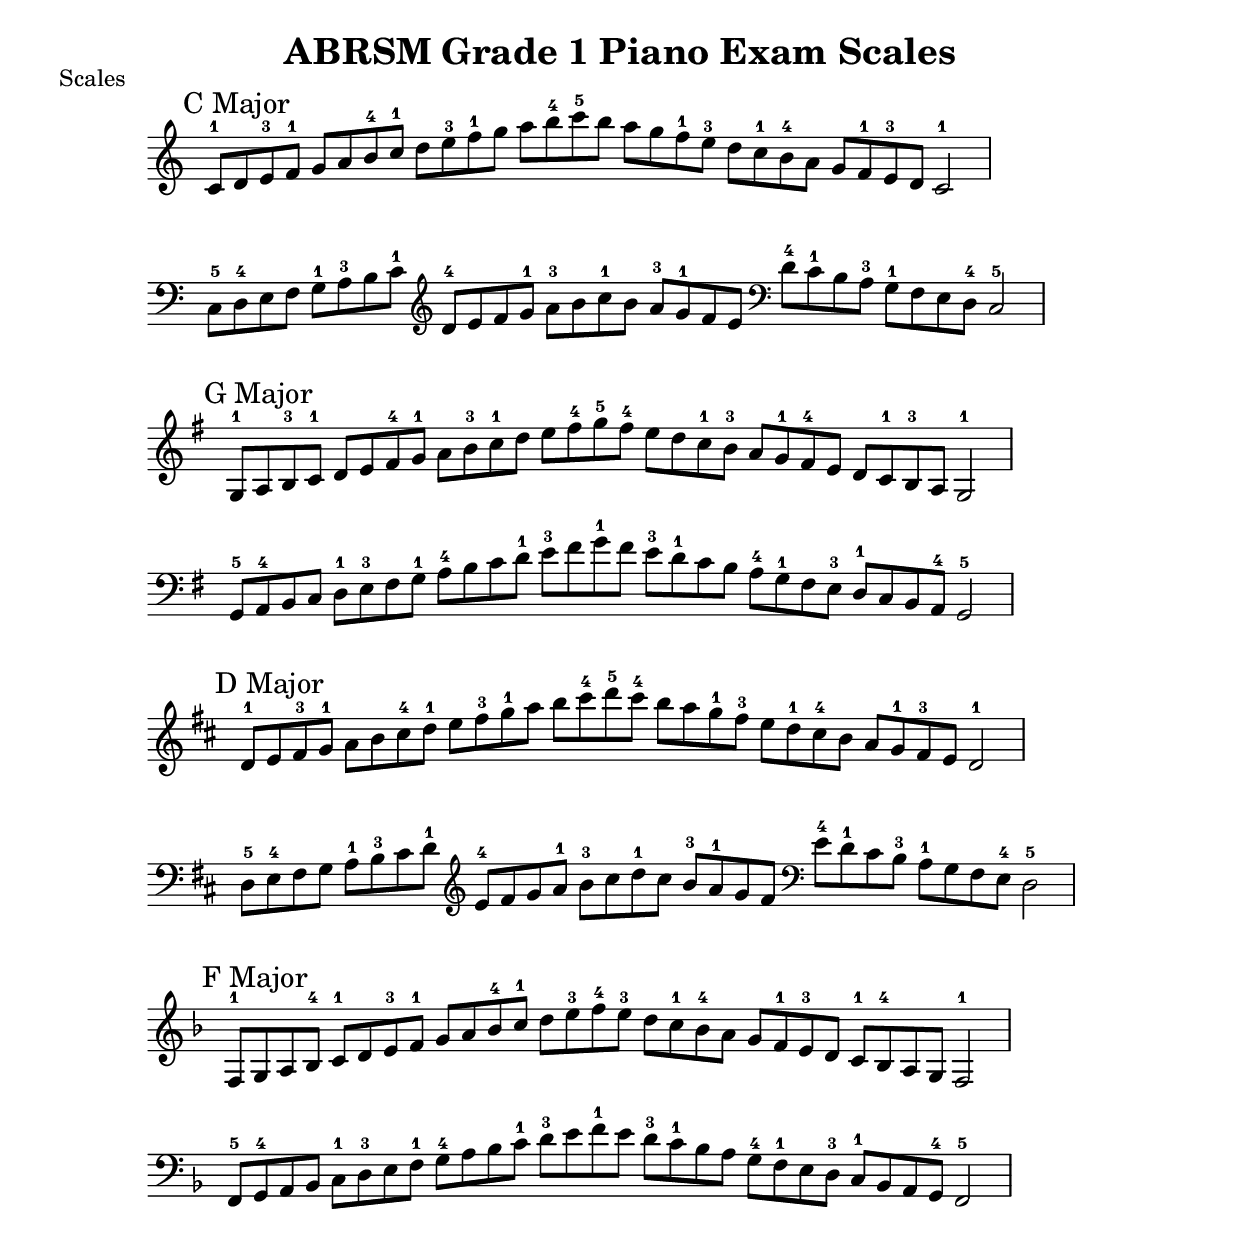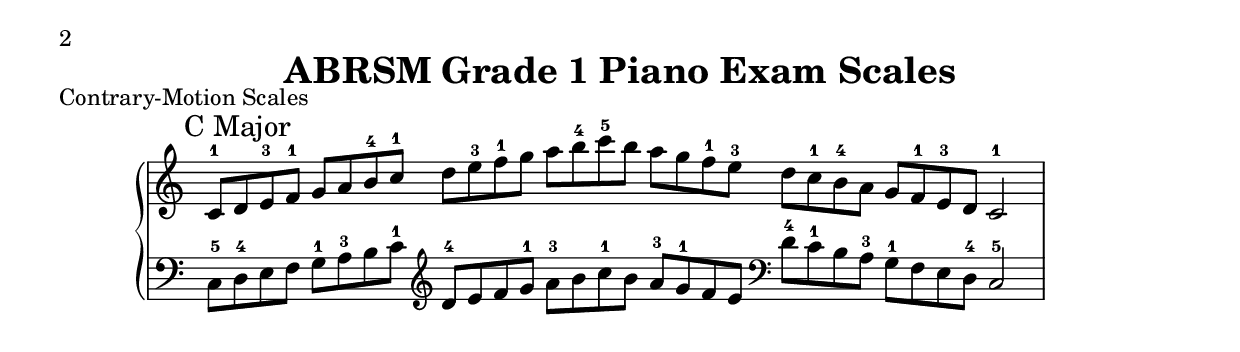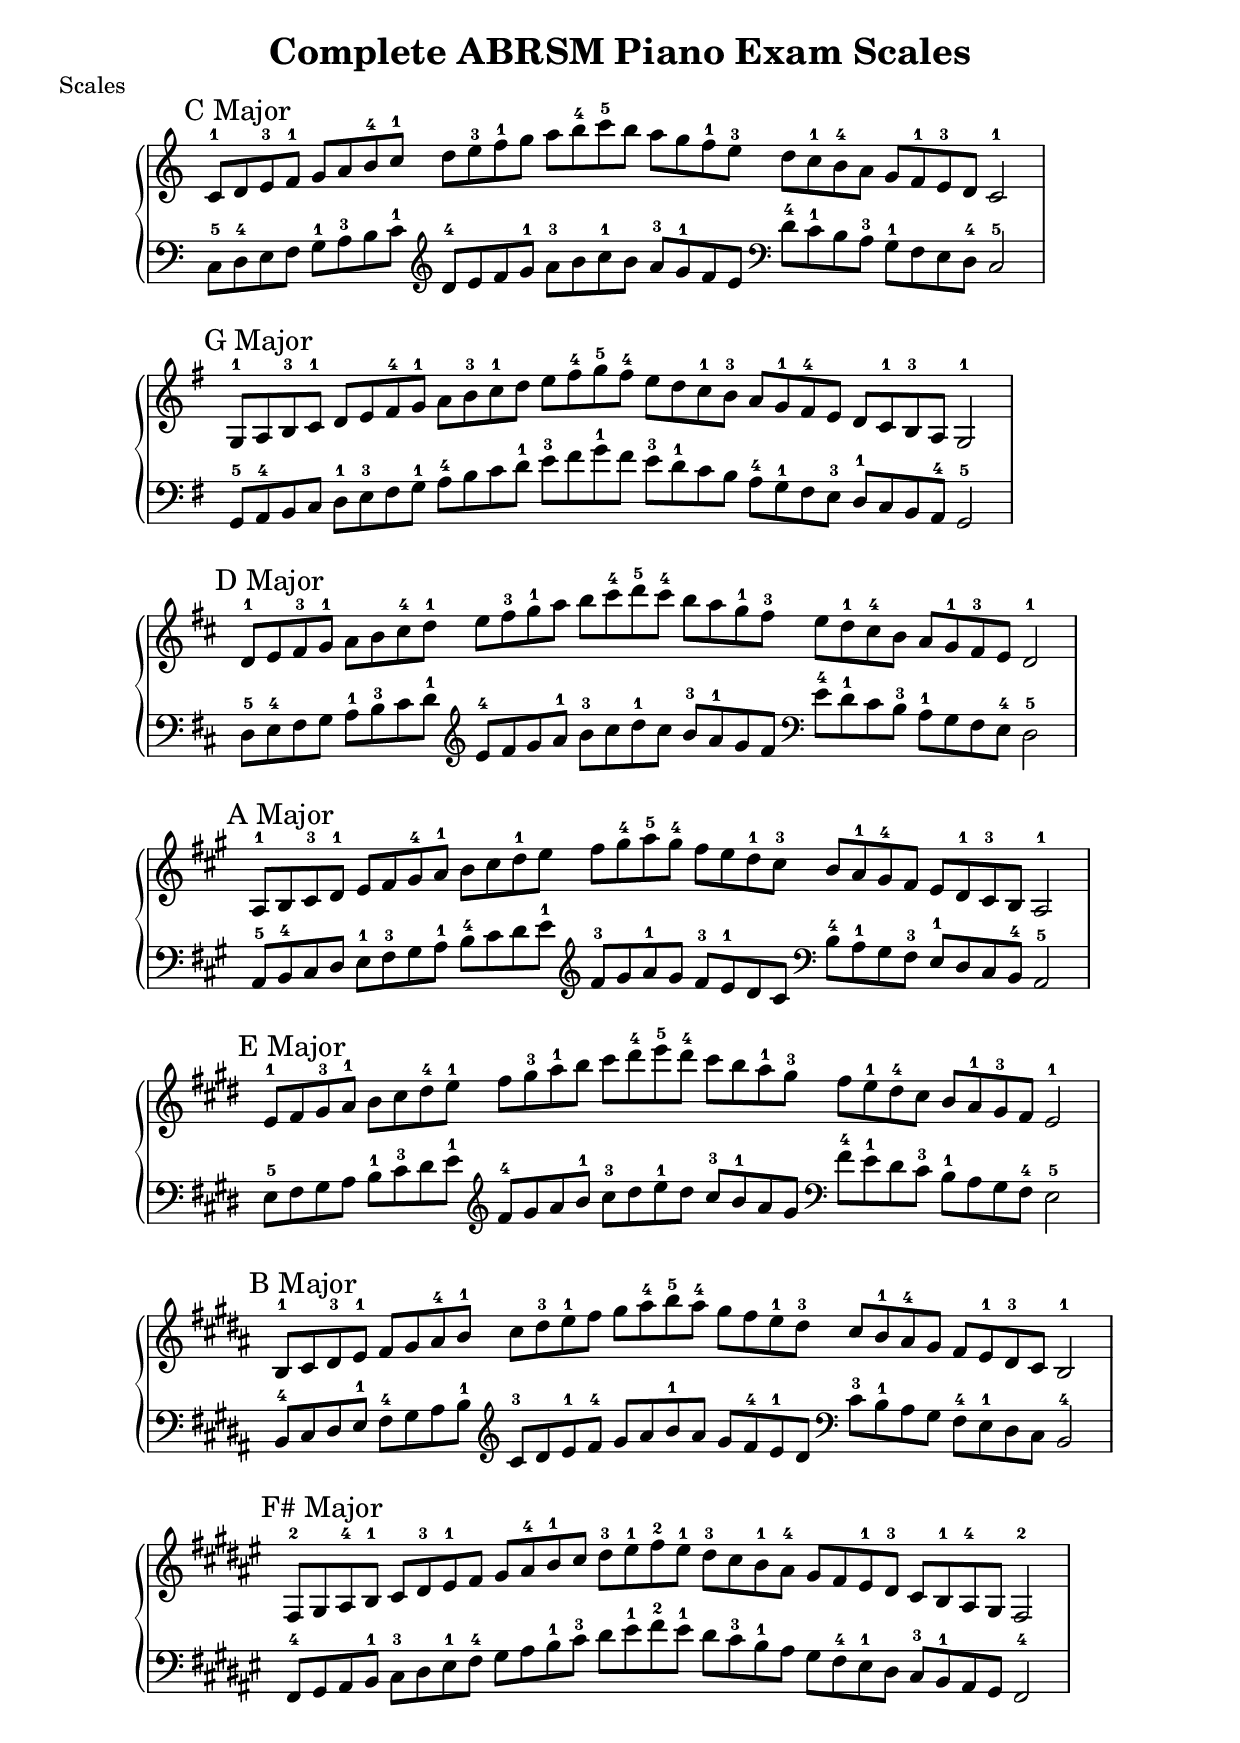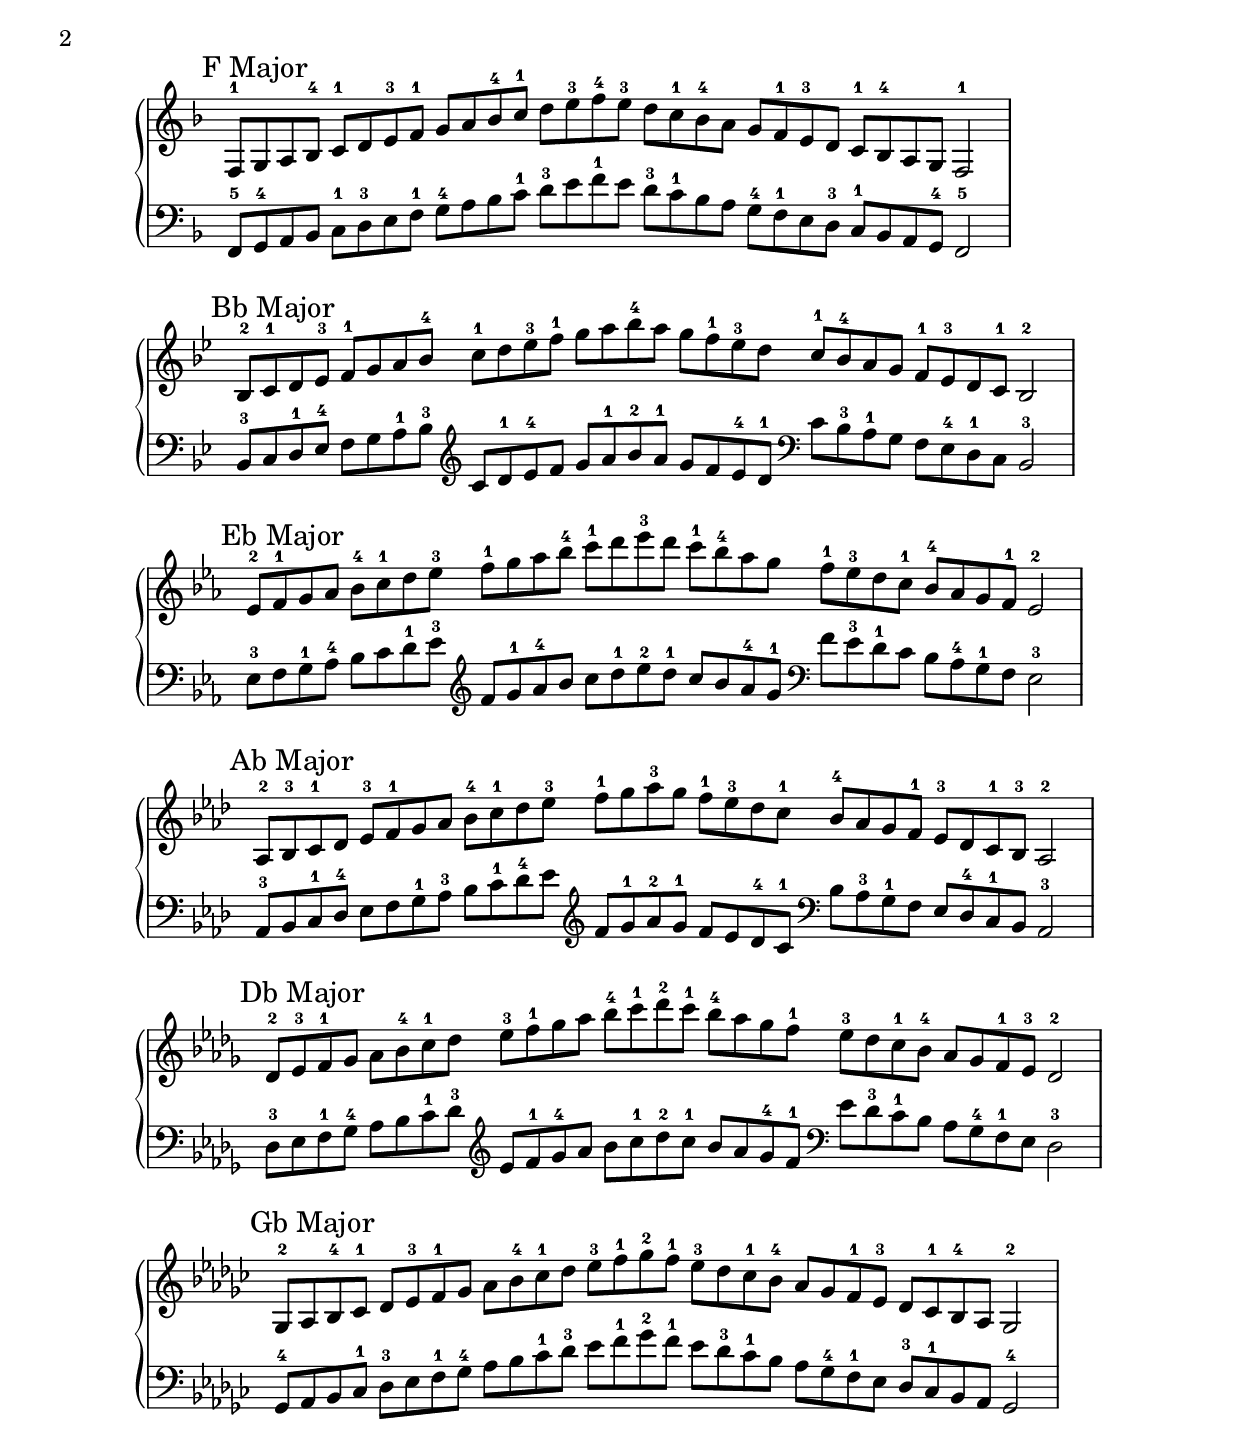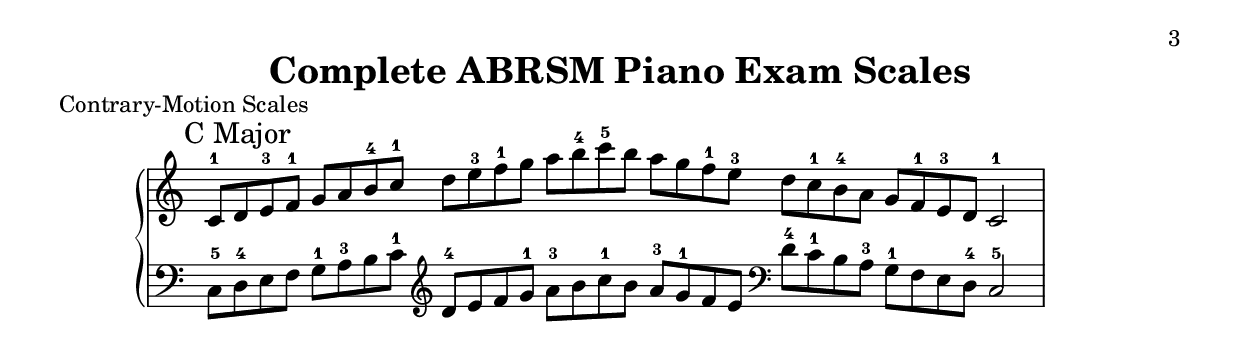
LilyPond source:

\version "2.18.2"

\version "2.18.2"

ct = \clef treble
cb = \clef bass

scale-config = {
  \time 8/2
  \omit Staff.TimeSignature
}

c-major-r = \relative c' {
  \clef treble
  \scale-config
  \mark "C Major"
  \key c \major
  c8-1 d e-3 f-1 g a b-4 c-1 d e-3 f-1 g a b-4 c-5 b a g f-1 e-3 d c-1 b-4 a g f-1 e-3 d c2-1
  \bar "|"
}

c-major-l = \relative c {
  \clef bass
  \scale-config
  \key c \major
  c8-5 d-4 e f g-1 a-3 b c-1 \ct d-4 e f g-1 a-3 b c-1 b a-3 g-1 f e \cb d-4 c-1 b a-3 g-1 f e d-4 c2-5
  \bar "|"
}

g-major-r = \relative c' {
  \clef treble
  \scale-config
  \mark "G Major"
  \key g \major
  g8-1 a b-3 c-1 d e fis-4 g-1 a b-3 c-1 d e fis-4 g-5 fis-4 e d c-1 b-3 a g-1 fis-4 e d c-1 b-3 a g2-1
  \bar "|"
}

g-major-l = \relative c {
  \clef bass
  \scale-config
  \key g \major
  g8-5 a-4 b c d-1 e-3 fis g-1 a-4 b c d-1 e-3 fis g-1 fis e-3 d-1 c b a-4 g-1 fis e-3 d-1 c b a-4 g2-5
  \bar "|"
}

d-major-r = \relative c' {
  \clef treble
  \scale-config
  \mark "D Major"
  \key d \major
  d8-1 e fis-3 g-1 a b cis-4 d-1 e fis-3 g-1 a b cis-4 d-5 cis-4 b a g-1 fis-3 e d-1 cis-4 b a g-1 fis-3 e d2-1
  \bar "|"
}

d-major-l = \relative c {
  \clef bass
  \scale-config
  \key d \major
  d8-5 e-4 fis g a-1 b-3 cis d-1 \ct e-4 fis g a-1 b-3 cis d-1 cis b-3 a-1 g fis \cb e-4 d-1 cis b-3 a-1 g fis e-4 d2-5
  \bar "|"
}

a-major-r = \relative c' {
  \clef treble
  \scale-config
  \mark "A Major"
  \key a \major
  a8-1 b cis-3 d-1 e fis gis-4 a-1 b cis d-1 e fis gis-4 a-5 gis-4 fis e d-1 cis-3 b a-1 gis-4 fis e d-1 cis-3 b a2-1
  \bar "|"
}

a-major-l = \relative c {
  \clef bass
  \scale-config
  \key a \major
  a8-5 b-4 cis d e-1 fis-3 gis a-1 b-4 cis d e-1 \ct fis-3 gis a-1 gis fis-3 e-1 d cis \cb b-4 a-1 gis fis-3 e-1 d cis b-4 a2-5
  \bar "|"
}

e-major-r = \relative c' {
  \clef treble
  \scale-config
  \mark "E Major"
  \key e \major
  e8-1 fis gis-3 a-1 b cis dis-4 e-1 fis gis-3 a-1 b cis dis-4 e-5 dis-4 cis b a-1 gis-3 fis e-1 dis-4 cis b a-1 gis-3 fis e2-1
  \bar "|"
}

e-major-l = \relative c {
  \clef bass
  \scale-config
  \key e \major
  e8-5 fis gis a b-1 cis-3 dis e-1 \ct fis-4 gis a b-1 cis-3 dis e-1 dis cis-3 b-1 a gis \cb fis-4 e-1 dis cis-3 b-1 a gis fis-4 e2-5
  \bar "|"
}

b-major-r = \relative c' {
  \clef treble
  \scale-config
  \mark "B Major"
  \key b \major
  b8-1 cis dis-3 e-1 fis gis ais-4 b-1 cis dis-3 e-1 fis gis ais-4 b-5 ais-4 gis fis e-1 dis-3 cis b-1 ais-4 gis fis e-1 dis-3 cis b2-1
  \bar "|"
}

b-major-l = \relative c {
  \clef bass
  \scale-config
  \key b \major
  b8-4 cis dis e-1 fis-4 gis ais b-1 \ct cis-3 dis e-1 fis-4 gis ais b-1 ais gis fis-4 e-1 dis \cb cis-3 b-1 ais gis fis-4 e-1 dis cis b2-4
  \bar "|"
}

fis-major-r = \relative c {
  \clef treble
  \scale-config
  \mark "F# Major"
  \key fis \major
  fis8-2 gis ais-4 b-1 cis dis-3 eis-1 fis gis ais-4 b-1 cis dis-3 eis-1 fis-2 eis-1 dis-3 cis b-1 ais-4 gis fis eis-1 dis-3 cis b-1 ais-4 gis fis2-2
  \bar "|"
}

fis-major-l = \relative c, {
  \clef bass
  \scale-config
  \key fis \major
  fis8-4 gis ais b-1 cis-3 dis eis-1 fis-4 gis ais b-1 cis-3 dis eis-1 fis-2 eis-1 dis cis-3 b-1 ais gis fis-4 eis-1 dis cis-3 b-1 ais gis fis2-4
  \bar "|"
}

f-major-r = \relative c {
  \clef treble
  \scale-config
  \mark "F Major"
  \key f \major
  f8-1 g a bes-4 c-1 d e-3 f-1 g a bes-4 c-1 d e-3 f-4 e-3 d c-1 bes-4 a g f-1 e-3 d c-1 bes-4 a g f2-1
  \bar "|"
}

f-major-l = \relative c, {
  \clef bass
  \scale-config
  \key f \major
  f8-5 g-4 a bes c-1 d-3 e f-1 g-4 a bes c-1 d-3 e f-1 e d-3 c-1 bes a g-4 f-1 e d-3 c-1 bes a g-4 f2-5
  \bar "|"
}

bes-major-r = \relative c' {
  \clef treble
  \scale-config
  \mark "Bb Major"
  \key bes \major
  bes8-2 c-1 d ees-3 f-1 g a bes-4 c-1 d ees-3 f-1 g a bes-4 a g f-1 ees-3 d c-1 bes-4 a g f-1 ees-3 d c-1 bes2-2
  \bar "|"
}

bes-major-l = \relative c {
  \clef bass
  \scale-config
  \key bes \major
  bes8-3 c d-1 ees-4 f g a-1 bes-3 \ct c d-1 ees-4 f g a-1 bes-2 a-1 g f ees-4 d-1 \cb c bes-3 a-1 g f ees-4 d-1 c bes2-3
  \bar "|"
}

ees-major-r = \relative c' {
  \clef treble
  \scale-config
  \mark "Eb Major"
  \key ees \major
  ees8-2 f-1 g aes bes-4 c-1 d ees-3 f-1 g aes bes-4 c-1 d ees-3 d c-1 bes-4 aes g f-1 ees-3 d c-1 bes-4 aes g f-1 ees2-2
  \bar "|"
}

ees-major-l = \relative c {
  \clef bass
  \scale-config
  \key ees \major
  ees8-3 f g-1 aes-4 bes c d-1 ees-3 \ct f g-1 aes-4 bes c d-1 ees-2 d-1 c bes aes-4 g-1 \cb f ees-3 d-1 c bes aes-4 g-1 f ees2-3
  \bar "|"
}

aes-major-r = \relative c' {
  \clef treble
  \scale-config
  \mark "Ab Major"
  \key aes \major
  aes8-2 bes-3 c-1 des ees-3 f-1 g aes bes-4 c-1 des ees-3 f-1 g aes-3 g f-1 ees-3 des c-1 bes-4 aes g f-1 ees-3 des c-1 bes-3 aes2-2
  \bar "|"
}

aes-major-l = \relative c {
  \clef bass
  \scale-config
  \key aes \major
  aes8-3 bes c-1 des-4 ees f g-1 aes-3 bes c-1 des-4 ees \ct f g-1 aes-2 g-1 f ees des-4 c-1 \cb bes aes-3 g-1 f ees des-4 c-1 bes aes2-3
  \bar "|"
}

des-major-r = \relative c' {
  \clef treble
  \scale-config
  \mark "Db Major"
  \key des \major
  des8-2 ees-3 f-1 ges aes bes-4 c-1 des ees-3 f-1 ges aes bes-4 c-1 des-2 c-1 bes-4 aes ges f-1 ees-3 des c-1 bes-4 aes ges f-1 ees-3 des2-2
  \bar "|"
}

des-major-l = \relative c {
  \clef bass
  \scale-config
  \key des \major
  des8-3 ees f-1 ges-4 aes bes c-1 des-3 \ct ees f-1 ges-4 aes bes c-1 des-2 c-1 bes aes ges-4 f-1 \cb ees des-3 c-1 bes aes ges-4 f-1 ees des2-3
  \bar "|"
}

ges-major-r = \relative c' {
  \clef treble
  \scale-config
  \mark "Gb Major"
  \key ges \major
  ges8-2 aes bes-4 ces-1 des ees-3 f-1 ges aes bes-4 ces-1 des ees-3 f-1 ges-2 f-1 ees-3 des ces-1 bes-4 aes ges f-1 ees-3 des ces-1 bes-4 aes ges2-2
  \bar "|"
}

ges-major-l = \relative c {
  \clef bass
  \scale-config
  \key ges \major
  ges8-4 aes bes ces-1 des-3 ees f-1 ges-4 aes bes ces-1 des-3 ees f-1 ges-2 f-1 ees des-3 ces-1 bes aes ges-4 f-1 ees des-3 ces-1 bes aes ges2-4
  \bar "|"
}

c-major-left = <<
  \new Staff \c-major-l
>>

c-major-right = <<
  \new Staff \c-major-r
>>

c-major-both = <<
  \new PianoStaff <<
    \c-major-right
    \c-major-left
  >>
>>

g-major-left = <<
  \new Staff \g-major-l
>>

g-major-right = <<
  \new Staff \g-major-r
>>

g-major-both = <<
  \new PianoStaff <<
    \g-major-right
    \g-major-left
  >>
>>

d-major-left = <<
  \new Staff \d-major-l
>>

d-major-right = <<
  \new Staff \d-major-r
>>

d-major-both = <<
  \new PianoStaff <<
    \d-major-right
    \d-major-left
  >>
>>

a-major-left = <<
  \new Staff \a-major-l
>>

a-major-right = <<
  \new Staff \a-major-r
>>

a-major-both = <<
  \new PianoStaff <<
    \a-major-right
    \a-major-left
  >>
>>

e-major-left = <<
  \new Staff \e-major-l
>>

e-major-right = <<
  \new Staff \e-major-r
>>

e-major-both = <<
  \new PianoStaff <<
    \e-major-right
    \e-major-left
  >>
>>

b-major-left = <<
  \new Staff \b-major-l
>>

b-major-right = <<
  \new Staff \b-major-r
>>

b-major-both = <<
  \new PianoStaff <<
    \b-major-right
    \b-major-left
  >>
>>

fis-major-left = <<
  \new Staff \fis-major-l
>>

fis-major-right = <<
  \new Staff \fis-major-r
>>

fis-major-both = <<
  \new PianoStaff <<
    \fis-major-right
    \fis-major-left
  >>
>>

f-major-left = <<
  \new Staff \f-major-l
>>

f-major-right = <<
  \new Staff \f-major-r
>>

f-major-both = <<
  \new PianoStaff <<
    \f-major-right
    \f-major-left
  >>
>>

bes-major-left = <<
  \new Staff \bes-major-l
>>

bes-major-right = <<
  \new Staff \bes-major-r
>>

bes-major-both = <<
  \new PianoStaff <<
    \bes-major-right
    \bes-major-left
  >>
>>

ees-major-left = <<
  \new Staff \ees-major-l
>>

ees-major-right = <<
  \new Staff \ees-major-r
>>

ees-major-both = <<
  \new PianoStaff <<
    \ees-major-right
    \ees-major-left
  >>
>>

aes-major-left = <<
  \new Staff \aes-major-l
>>

aes-major-right = <<
  \new Staff \aes-major-r
>>

aes-major-both = <<
  \new PianoStaff <<
    \aes-major-right
    \aes-major-left
  >>
>>

des-major-left = <<
  \new Staff \des-major-l
>>

des-major-right = <<
  \new Staff \des-major-r
>>

des-major-both = <<
  \new PianoStaff <<
    \des-major-right
    \des-major-left
  >>
>>

ges-major-left = <<
  \new Staff \ges-major-l
>>

ges-major-right = <<
  \new Staff \ges-major-r
>>

ges-major-both = <<
  \new PianoStaff <<
    \ges-major-right
    \ges-major-left
  >>
>>


\book {
  \bookOutputSuffix "complete"
  \header {
    title = "Complete ABRSM Piano Exam Scales"
  }
  \bookpart {
    \score { \header { piece = "Scales" }
      \c-major-both
    }
    \score { \g-major-both }
    \score { \d-major-both }
    \score { \a-major-both }
    \score { \e-major-both }
    \score { \b-major-both }
    \score { \fis-major-both }
    \score { \f-major-both }
    \score { \bes-major-both }
    \score { \ees-major-both }
    \score { \aes-major-both }
    \score { \des-major-both }
    \score { \ges-major-both }
  }
  \bookpart {
    \score { \header { piece = "Contrary-Motion Scales" }
      \c-major-both
    }
  }
}

\book {
  \bookOutputSuffix "abrsm-grade-1"
  \header {
    title = "ABRSM Grade 1 Piano Exam Scales"
  }
  \bookpart {
    \score { \header { piece = "Scales" }
      \c-major-right
    }
    \score { \c-major-left }
    \score { \g-major-right }
    \score { \g-major-left }
    \score { \d-major-right }
    \score { \d-major-left }
    \score { \f-major-right }
    \score { \f-major-left }
  }
  \bookpart {
    \score { \header { piece = "Contrary-Motion Scales" }
      \c-major-both
    }
  }
}
